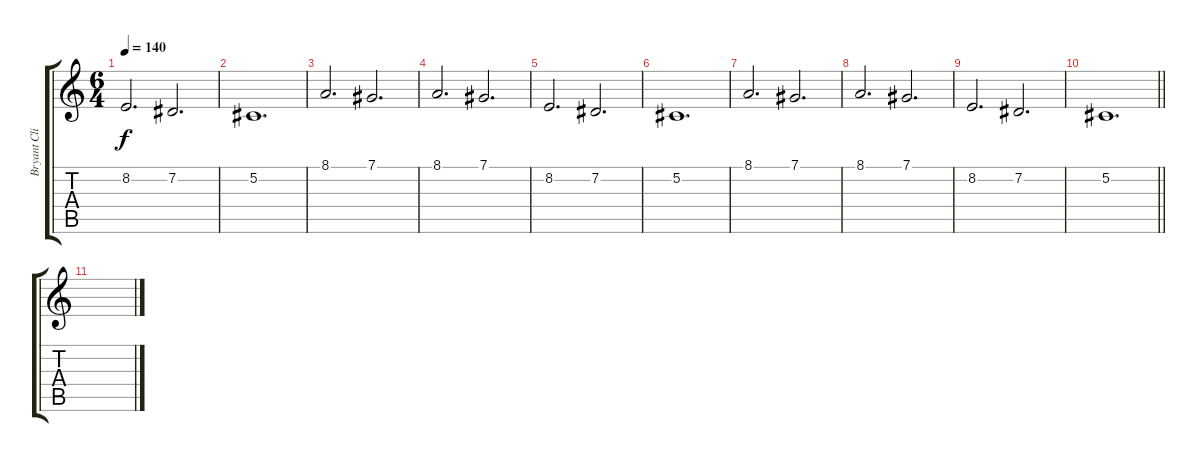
\track ("Bryant Clifford Meyer" "Bryant Cli") {instrument fx1rain}
\staff {score tabs}
\tuning (Db4 Ab3 E3 B2 Gb2 B1) {hide}
\ts (6 4)
\tempo 140
\clef g2
\ks c
8.2.2{d dy f} 7.2.2{d} |
5.2.1{d} |
8.1.2{d} 7.1.2{d} |
8.1.2{d} 7.1.2{d} |
8.2.2{d} 7.2.2{d} |
5.2.1{d} |
8.1.2{d} 7.1.2{d} |
8.1.2{d} 7.1.2{d} |
8.2.2{d} 7.2.2{d} |
\barLineRight lightlight
5.2.1{d} |
\section ("" "")
